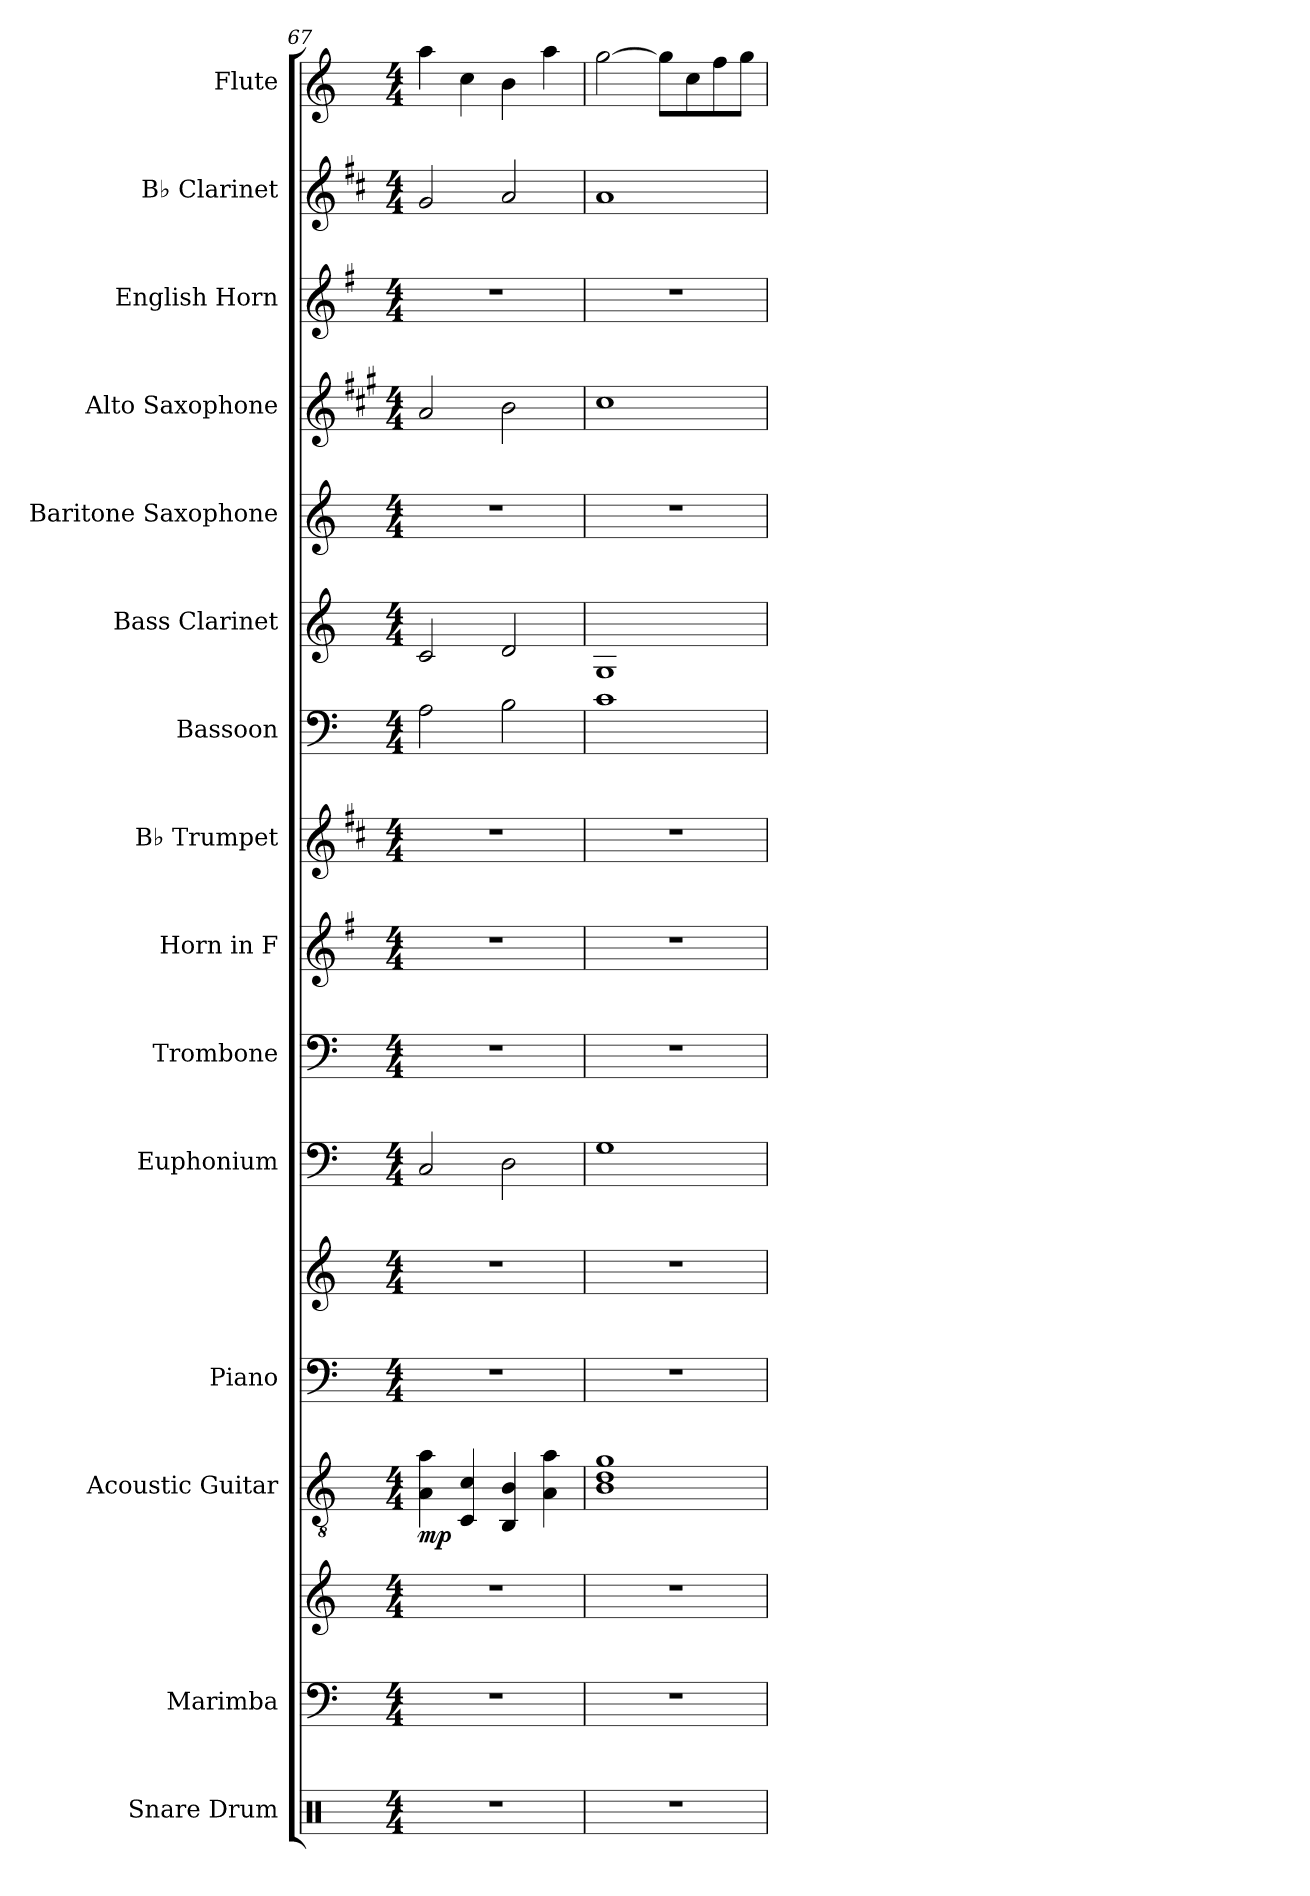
**kern	**kern	**kern	**kern	**dynam	**kern	**kern	**kern	**kern	**kern	**kern	**kern	**kern	**kern	**kern	**kern	**kern	**kern
*part15	*part14	*part14	*part13	*part13	*part12	*part12	*part11	*part10	*part9	*part8	*part7	*part6	*part5	*part4	*part3	*part2	*part1
*staff17	*staff16	*staff15	*staff14	*staff14	*staff13	*staff12	*staff11	*staff10	*staff9	*staff8	*staff7	*staff6	*staff5	*staff4	*staff3	*staff2	*staff1
*I"Snare Drum	*I"Marimba	*	*I"Acoustic Guitar	*	*I"Piano	*	*I"Euphonium	*I"Trombone	*I"Horn in F	*I"B♭ Trumpet	*I"Bassoon	*I"Bass Clarinet	*I"Baritone Saxophone	*I"Alto Saxophone	*I"English Horn	*I"B♭ Clarinet	*I"Flute
*I'Sn. Dr.	*I'Mrm.	*	*I'Guit.	*	*I'Pno.	*	*I'Eu.	*I'Trb.	*	*I'B♭ Tpt.	*I'Bsn.	*I'B. Cl.	*I'Bar. Sax.	*I'A. Sax.	*I'E. Hn.	*I'B♭ Cl.	*I'Fl.
*clefX	*clefF4	*clefG2	*clefGv2	*	*clefF4	*clefG2	*clefF4	*clefF4	*clefG2	*clefG2	*clefF4	*clefG2	*clefG2	*clefG2	*clefG2	*clefG2	*clefG2
*	*	*	*	*	*	*	*	*	*ITrd4c7	*ITrd1c2	*	*ITrd8c14	*ITrd12c21	*ITrd5c9	*ITrd4c7	*ITrd1c2	*
*k[]	*k[]	*k[]	*k[]	*	*k[]	*k[]	*k[]	*k[]	*k[]	*k[]	*k[]	*k[]	*k[]	*k[]	*k[]	*k[]	*k[]
*M4/4	*M4/4	*M4/4	*M4/4	*	*M4/4	*M4/4	*M4/4	*M4/4	*M4/4	*M4/4	*M4/4	*M4/4	*M4/4	*M4/4	*M4/4	*M4/4	*M4/4
=67	=67	=67	=67	=67	=67	=67	=67	=67	=67	=67	=67	=67	=67	=67	=67	=67	=67
!	!	!	!	!LO:DY:b	!	!	!	!	!	!	!	!	!	!	!	!	!
1r	1r	1r	4A\ 4a\	mp	1r	1r	2C/	1r	1r	1r	2A\	2C/	1r	2c/	1r	2f/	4aa\
.	.	.	4C/ 4c/	.	.	.	.	.	.	.	.	.	.	.	.	.	4cc\
.	.	.	4BB/ 4B/	.	.	.	2D\	.	.	.	2B\	2D/	.	2d\	.	2g/	4b\
.	.	.	4A\ 4a\	.	.	.	.	.	.	.	.	.	.	.	.	.	4aa\
=68	=68	=68	=68	=68	=68	=68	=68	=68	=68	=68	=68	=68	=68	=68	=68	=68	=68
1r	1r	1r	1B 1d 1g	.	1r	1r	1G	1r	1r	1r	1c	1GG	1r	1e	1r	1g	[2gg\
.	.	.	.	.	.	.	.	.	.	.	.	.	.	.	.	.	8gg\L]
.	.	.	.	.	.	.	.	.	.	.	.	.	.	.	.	.	8cc\
.	.	.	.	.	.	.	.	.	.	.	.	.	.	.	.	.	8ff\
.	.	.	.	.	.	.	.	.	.	.	.	.	.	.	.	.	8gg\J
=	=	=	=	=	=	=	=	=	=	=	=	=	=	=	=	=	=
*-	*-	*-	*-	*-	*-	*-	*-	*-	*-	*-	*-	*-	*-	*-	*-	*-	*-
